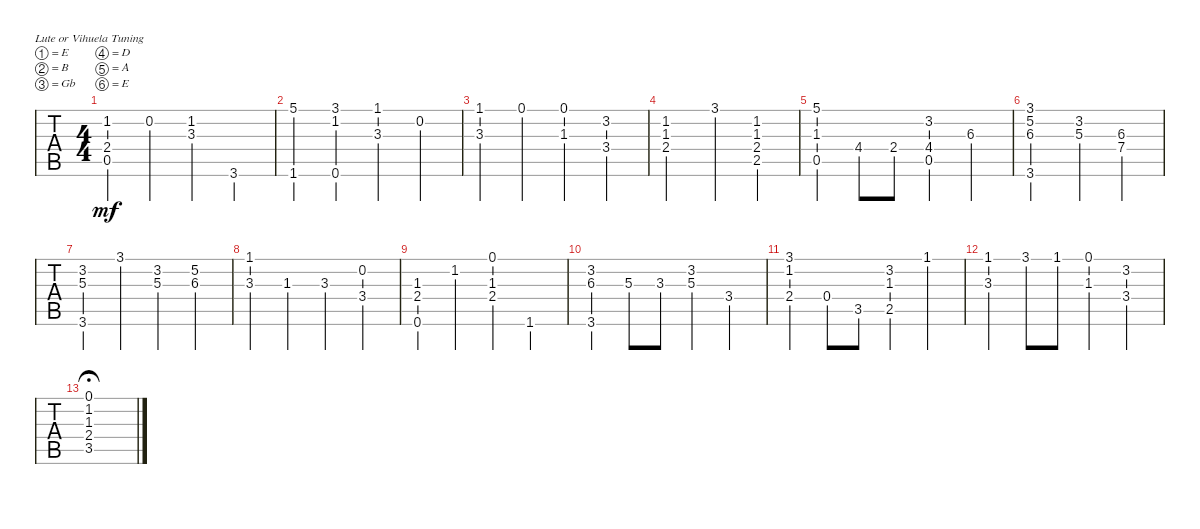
\bracketExtendMode groupsimilarinstruments
\singleTrackTrackNamePolicy hidden
\multiTrackTrackNamePolicy hidden
\firstSystemTrackNameOrientation horizontal
\otherSystemsTrackNameOrientation horizontal
\track ("" "S-Gt") {instrument acousticguitarsteel}
\staff {tabs}
\tuning (E4 B3 Gb3 D3 A2 E2)
\ts (4 4)
\tempo (160 hide)
\clef g2
\ks c
(0.5 2.4 1.2).4{dy mf} 0.2.4 (3.3 1.2).4 3.6.4 |
(1.6 5.1).4 (0.6 1.2 3.1).4 (3.3 1.1).4 0.2.4 |
(3.3 1.1).4 0.1.4 (1.3 0.1).4 (3.4 3.2).4 |
(2.4 1.3 1.2).2 3.1.4 (2.5 2.4 1.3 1.2).4 |
(0.5 1.3 5.1).4 4.4.8 2.4.8 (4.4 3.2 0.5).4 6.3.4 |
(3.6 6.3 5.2 3.1).2 (5.3 3.2).4 (7.4 6.3).4 |
(3.6 5.3 3.2).4 3.1.4 (5.3 3.2).4 (6.3 5.2).4 |
(3.3 1.1).4 1.3.4 3.3.4 (3.4 0.2).4 |
(0.6 2.4 1.3).4 1.2.4 (2.4 1.3 0.1).4 1.6.4 |
(3.6 6.3 3.2).4 5.3.8 3.3.8 (5.3 3.2).4 3.4.4 |
(2.4 3.1 1.2).4 0.4.8 3.5.8 (2.5 3.2 1.3).4 1.1.4 |
(3.3 1.1).4 3.1.8 1.1.8 (1.3 0.1).4 (3.4 3.2).4 |
(3.5 2.4 1.3 1.2 0.1).1{fermata (medium 0.5)}
